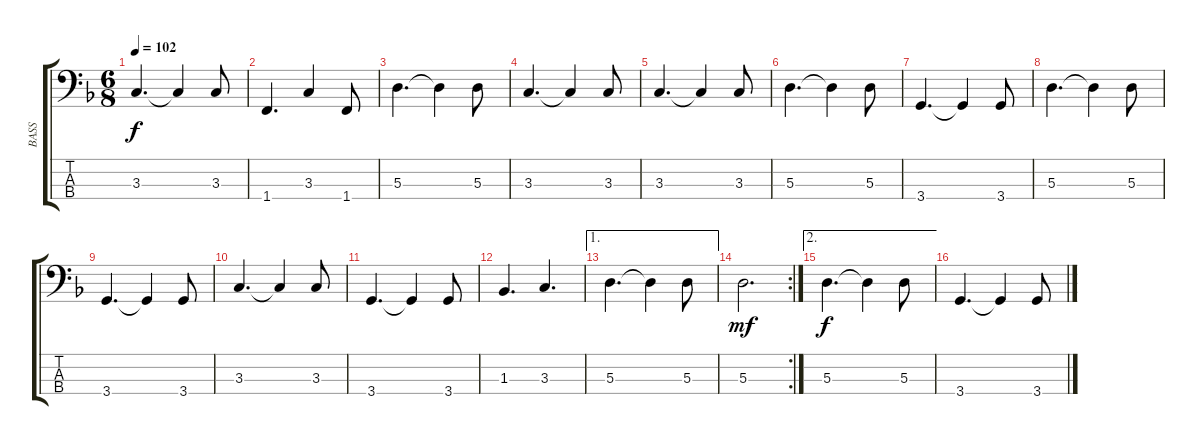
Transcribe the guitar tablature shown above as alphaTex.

\track ("BASS" "BASS") {instrument electricbassfinger}
\staff {score tabs}
\tuning (G2 D2 A1 E1) {hide}
\ts (6 8)
\tempo 102
\clef f4
\ks f
3.3.4{d dy f} 3.3{t}.4 3.3.8 |
1.4.4{d} 3.3.4 1.4.8 |
5.3.4{d} 5.3{t}.4 5.3.8 |
3.3.4{d} 3.3{t}.4 3.3.8 |
3.3.4{d} 3.3{t}.4 3.3.8 |
5.3.4{d} 5.3{t}.4 5.3.8 |
3.4.4{d} 3.4{t}.4 3.4.8 |
5.3.4{d} 5.3{t}.4 5.3.8 |
3.4.4{d} 3.4{t}.4 3.4.8 |
3.3.4{d} 3.3{t}.4 3.3.8 |
3.4.4{d} 3.4{t}.4 3.4.8 |
1.3.4{d} 3.3.4{d} |
\ae 1
5.3.4{d} 5.3{t}.4 5.3.8 |
\rc 2
5.3.2{d dy mf} |
\ae 2
5.3.4{d dy f} 5.3{t}.4 5.3.8 |
3.4.4{d} 3.4{t}.4 3.4.8
